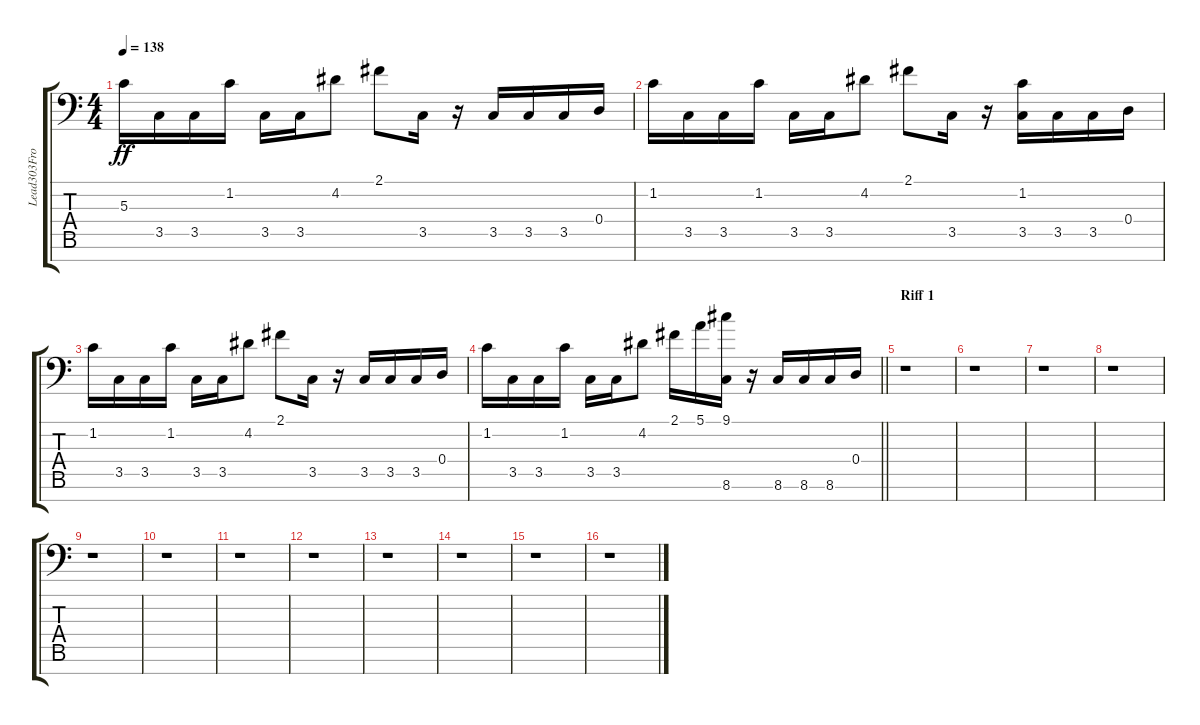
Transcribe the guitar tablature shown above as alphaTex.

\track ("Lead303Frog" "Lead303Fro") {instrument lead8bassandlead}
\staff {score tabs}
\tuning (E4 B3 G3 D3 A2 E2 C-1) {hide}
\ts (4 4)
\tempo 138
\clef f4
\ks c
5.3.16{dy ff} 3.5.16 3.5.16 1.2.16 3.5.16 3.5.16 4.2.8 2.1.8 3.5.16 r.16 3.5.16 3.5.16 3.5.16 0.4.16 |
1.2.16 3.5.16 3.5.16 1.2.16 3.5.16 3.5.16 4.2.8 2.1.8 3.5.16 r.16 (1.2 3.5).16 3.5.16 3.5.16 0.4.16 |
1.2.16 3.5.16 3.5.16 1.2.16 3.5.16 3.5.16 4.2.8 2.1.8 3.5.16 r.16 3.5.16 3.5.16 3.5.16 0.4.16 |
\barLineRight lightlight
1.2.16 3.5.16 3.5.16 1.2.16 3.5.16 3.5.16 4.2.8 2.1.16 5.1.16 (9.1 8.6).16 r.16 8.6.16 8.6.16 8.6.16 0.4.16 |
\section ("" "Riff 1")
r.1 |
r.1 |
r.1 |
r.1 |
r.1 |
r.1 |
r.1 |
r.1 |
r.1 |
r.1 |
r.1 |
r.1
